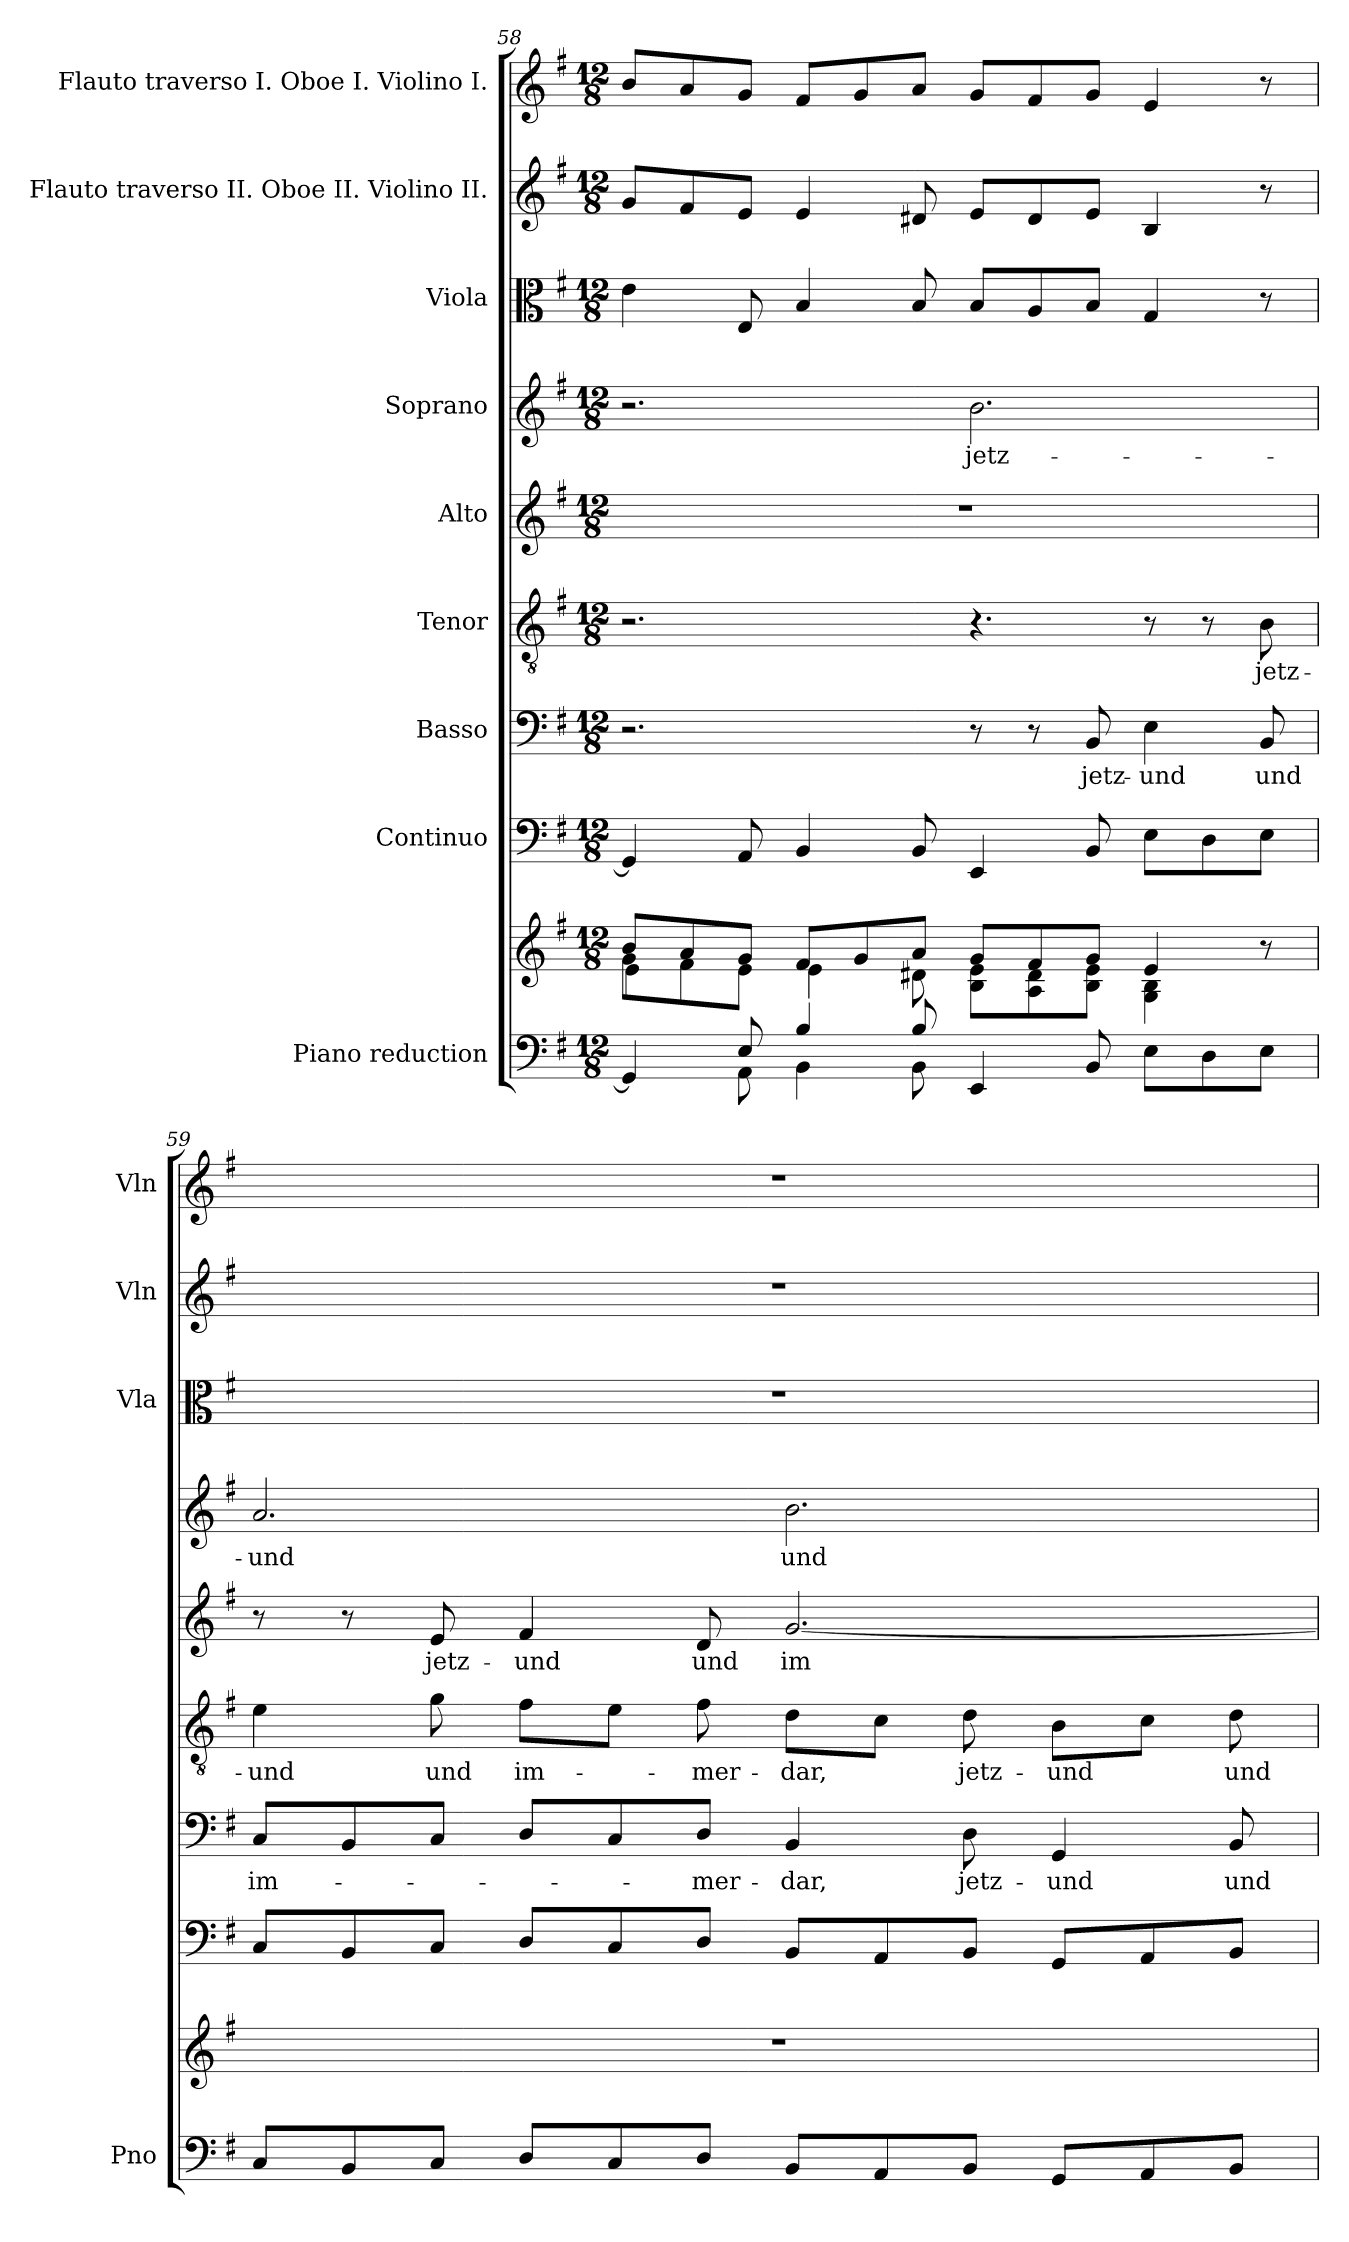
**kern	**kern	**kern	**kern	**text	**kern	**text	**kern	**text	**kern	**text	**kern	**kern	**kern
*part9	*part9	*part8	*part7	*part7	*part6	*part6	*part5	*part5	*part4	*part4	*part3	*part2	*part1
*staff10	*staff9	*staff8	*staff7	*staff7	*staff6	*staff6	*staff5	*staff5	*staff4	*staff4	*staff3	*staff2	*staff1
*I"Piano reduction	*	*I"Continuo	*I"Basso	*	*I"Tenor	*	*I"Alto	*	*I"Soprano	*	*I"Viola	*I"Flauto traverso II. Oboe II. Violino II.	*I"Flauto traverso I. Oboe I. Violino I.
*I'Pno	*	*	*	*	*	*	*	*	*	*	*I'Vla	*I'Vln	*I'Vln
!!LO:PB:g=z
*clefF4	*clefG2	*clefF4	*clefF4	*	*clefGv2	*	*clefG2	*	*clefG2	*	*clefC3	*clefG2	*clefG2
*k[f#]	*k[f#]	*k[f#]	*k[f#]	*	*k[f#]	*	*k[f#]	*	*k[f#]	*	*k[f#]	*k[f#]	*k[f#]
*M12/8	*M12/8	*M12/8	*M12/8	*	*M12/8	*	*M12/8	*	*M12/8	*	*M12/8	*M12/8	*M12/8
=58	=58	=58	=58	=58	=58	=58	=58	=58	=58	=58	=58	=58	=58
*^	*^	*	*	*	*	*	*	*	*	*	*	*	*
*	*	*	*^	*	*	*	*	*	*	*	*	*	*	*	*
4ryy	4GG/]	8b/L	8g\L	4e\	4GG/]	2.r	.	2.r	.	1.r	.	2.r	.	4e\	8g/L	8b/L
.	.	8a/	8f#\	.	.	.	.	.	.	.	.	.	.	.	8f#/	8a/
8E/	8AA\	8g/J	8e\J	1ryy	8AA/	.	.	.	.	.	.	.	.	8E/	8e/J	8g/J
4B/	4BB\	8f#/L	4e\	.	4BB/	.	.	.	.	.	.	.	.	4B/	4e/	8f#/L
.	.	8g/	.	.	.	.	.	.	.	.	.	.	.	.	.	8g/
8B/	8BB\	8a/J	8d#X\	.	8BB/	.	.	.	.	.	.	.	.	8B/	8d#X/	8a/J
!	!	!	!	!	!	!	!	!	!	!	!	!	!LO:LY:b	!	!	!
4.ryy	4EE/	8g/L	8B\ 8e\L	.	4EE/	8r	.	4.r	.	.	.	2.b\	jetz-	8B/L	8e/L	8g/L
.	.	8f#/	8A\ 8d#\	.	.	8r	.	.	.	.	.	.	.	8A/	8d#/	8f#/
!	!	!	!	!	!	!	!LO:LY:b	!	!	!	!	!	!	!	!	!
.	8BB/	8g/J	8B\ 8e\J	.	8BB/	8BB/	jetz-	.	.	.	.	.	.	8B/J	8e/J	8g/J
!	!	!	!	!	!	!	!LO:LY:b	!	!	!	!	!	!	!	!	!
4.ryy	8E\L	4e/	4G\ 4B\	.	8E\L	4E\	-und	8r	.	.	.	.	.	4G/	4B/	4e/
.	8D\	.	.	4ryy	8D\	.	.	8r	.	.	.	.	.	.	.	.
!	!	!	!	!	!	!	!LO:LY:b	!	!LO:LY:b	!	!	!	!	!	!	!
.	8E\J	8r	8ryy	.	8E\J	8BB/	und	8B\	jetz-	.	.	.	.	8r	8r	8r
*	*	*	*v	*v	*	*	*	*	*	*	*	*	*	*	*	*
=59	=59	=59	=59	=59	=59	=59	=59	=59	=59	=59	=59	=59	=59	=59	=59
!	!	!	!	!	!	!LO:LY:b	!	!LO:LY:b	!	!	!	!LO:LY:b	!	!	!
*v	*v	*	*	*	*	*	*	*	*	*	*	*	*	*	*
*	*v	*v	*	*	*	*	*	*	*	*	*	*	*	*
8C/L	1.r	8C/L	8C/L	im-	4e\	-und	8r	.	2.a/	-und	1.r	1.r	1.r
8BB/	.	8BB/	8BB/	.	.	.	8r	.	.	.	.	.	.
!	!	!	!	!	!	!LO:LY:b	!	!LO:LY:b	!	!	!	!	!
8C/J	.	8C/J	8C/J	.	8g\	und	8e/	jetz-	.	.	.	.	.
!	!	!	!	!	!	!LO:LY:b	!	!LO:LY:b	!	!	!	!	!
8D/L	.	8D/L	8D/L	.	8f#\L	im-	4f#/	-und	.	.	.	.	.
8C/	.	8C/	8C/	.	8e\J	.	.	.	.	.	.	.	.
!	!	!	!	!LO:LY:b	!	!LO:LY:b	!	!LO:LY:b	!	!	!	!	!
8D/J	.	8D/J	8D/J	-mer-	8f#\	-mer-	8d/	und	.	.	.	.	.
!	!	!	!	!LO:LY:b	!	!LO:LY:b	!	!LO:LY:b	!	!LO:LY:b	!	!	!
8BB/L	.	8BB/L	4BB/	-dar,	8d\L	-dar,	[2.g/	im-	2.b\	und	.	.	.
8AA/	.	8AA/	.	.	8c\J	.	.	.	.	.	.	.	.
!	!	!	!	!LO:LY:b	!	!LO:LY:b	!	!	!	!	!	!	!
8BB/J	.	8BB/J	8D\	jetz-	8d\	jetz-	.	.	.	.	.	.	.
!	!	!	!	!LO:LY:b	!	!LO:LY:b	!	!	!	!	!	!	!
8GG/L	.	8GG/L	4GG/	-und	8B\L	-und	.	.	.	.	.	.	.
8AA/	.	8AA/	.	.	8c\J	.	.	.	.	.	.	.	.
!	!	!	!	!LO:LY:b	!	!LO:LY:b	!	!	!	!	!	!	!
8BB/J	.	8BB/J	8BB/	und	8d\	und	.	.	.	.	.	.	.
=	=	=	=	=	=	=	=	=	=	=	=	=	=
*-	*-	*-	*-	*-	*-	*-	*-	*-	*-	*-	*-	*-	*-
